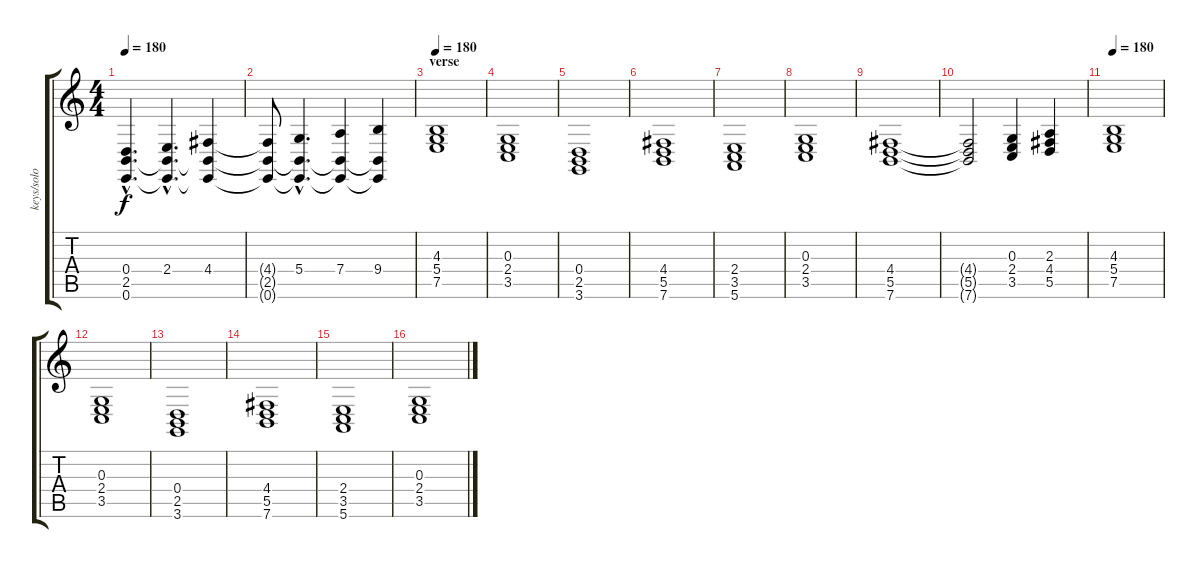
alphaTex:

\track ("keys/solo guit" "keys/solo ") {instrument churchorgan}
\staff {score tabs}
\tuning (E4 B3 G3 D3 A2 E2) {hide}
\ts (4 4)
\tempo 180
\clef g2
\ks c
(0.4{hac} 2.5{hac} 0.6{hac}).4{d dy f} (2.4{hac} 2.5{hac t} 0.6{hac t}).4{d} (4.4 2.5{t} 0.6{t}).4 |
(4.4{t} 2.5{t} 0.6{t}).8 (5.4{hac} 2.5{hac t} 0.6{hac t}).4{d} (7.4 2.5{t} 0.6{t}).4 (9.4 2.5{t} 0.6{t}).4 |
\section ("" "verse")
\tempo 180
(4.3 5.4 7.5).1{instrument synthstrings1} |
(0.3 2.4 3.5).1 |
(0.4 2.5 3.6).1 |
(4.4 5.5 7.6).1 |
(2.4 3.5 5.6).1 |
(0.3 2.4 3.5).1 |
(4.4 5.5 7.6).1 |
(4.4{t} 5.5{t} 7.6{t}).2 (0.3 2.4 3.5).4 (2.3 4.4 5.5).4 |
\tempo 180
(4.3 5.4 7.5).1{instrument synthstrings1} |
(0.3 2.4 3.5).1 |
(0.4 2.5 3.6).1 |
(4.4 5.5 7.6).1 |
(2.4 3.5 5.6).1 |
(0.3 2.4 3.5).1
